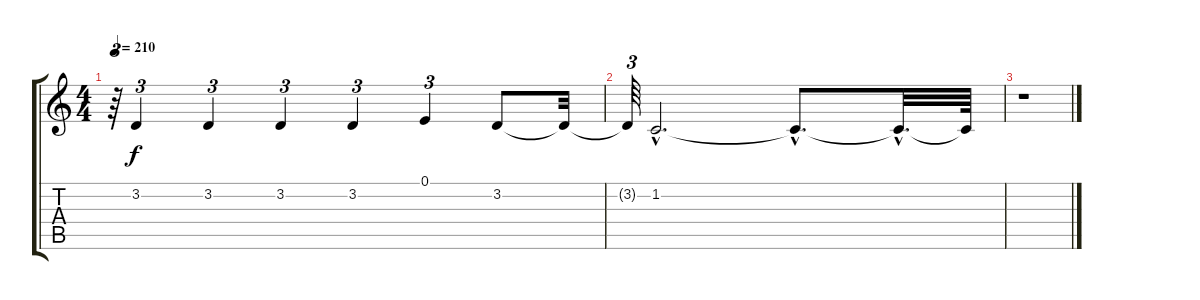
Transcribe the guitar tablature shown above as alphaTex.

\track "" {instrument trombone}
\staff {score tabs}
\tuning (E4 B3 G3 D3 A2 E2) {hide}
\ts (4 4)
\tempo 210
\clef g2
\ks c
r.64{tu (3 2) dy f} 3.2.4{tu (3 2)} 3.2.4{tu (3 2)} 3.2.4{tu (3 2)} 3.2.4{tu (3 2)} 0.1.4{tu (3 2)} 3.2.8 3.2{t}.32 |
3.2{t}.64{tu (3 2)} 1.2{hac}.2{d} 1.2{hac t}.8{d} 1.2{hac t}.32{d} 1.2{t}.64 |
r.1
